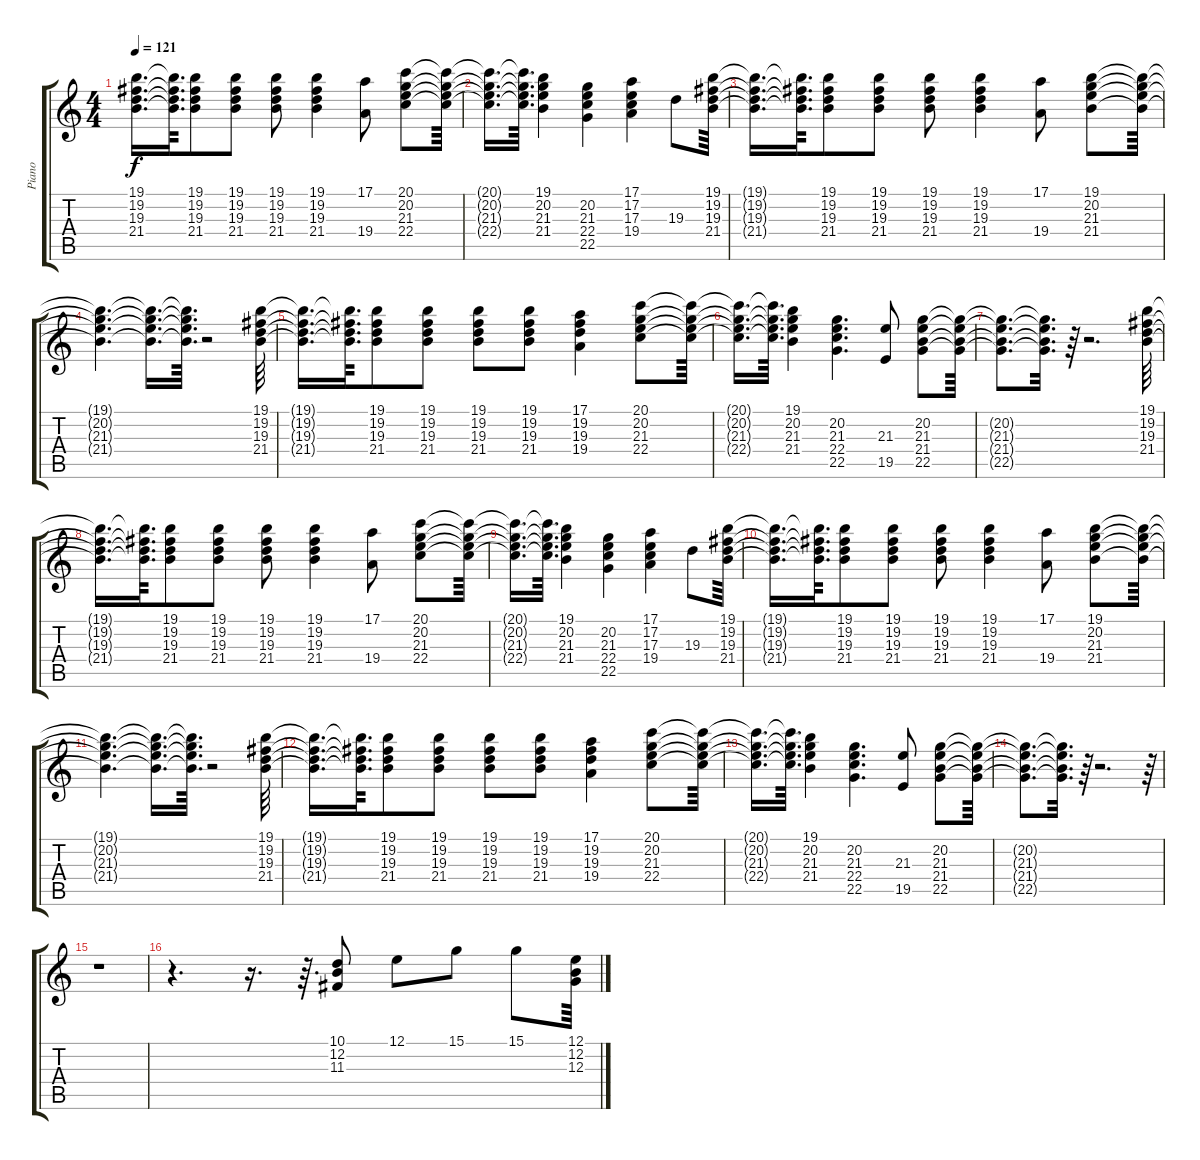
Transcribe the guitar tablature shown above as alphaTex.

\track ("Piano" "Piano") {instrument electricpiano1}
\staff {score tabs}
\tuning (E4 B3 G3 D3 A2 E2) {hide}
\ts (4 4)
\tempo 121
\clef g2
\ks c
(19.1{t} 19.2{t} 19.3{t} 21.4{t}).16{d dy f} (19.1{t} 19.2{t} 19.3{t} 21.4{t}).64{d} (19.1 19.2 19.3 21.4).8 (19.1 19.2 19.3 21.4).8 (19.1 19.2 19.3 21.4).8 (19.1 19.2 19.3 21.4).4 (17.1 19.4).8 (20.1 20.2 21.3 22.4).8 (20.1{t} 20.2{t} 21.3{t} 22.4{t}).64 |
(20.1{t} 20.2{t} 21.3{t} 22.4{t}).16{d} (20.1{t} 20.2{t} 21.3{t} 22.4{t}).64{d} (19.1 20.2 21.3 21.4).4 (20.2 21.3 22.4 22.5).4 (17.1 17.2 17.3 19.4).4 19.3.8 (19.1 19.2 19.3 21.4).64 |
(19.1{t} 19.2{t} 19.3{t} 21.4{t}).16{d} (19.1{t} 19.2{t} 19.3{t} 21.4{t}).64{d} (19.1 19.2 19.3 21.4).8 (19.1 19.2 19.3 21.4).8 (19.1 19.2 19.3 21.4).8 (19.1 19.2 19.3 21.4).4 (17.1 19.4).8 (19.1 20.2 21.3 21.4).8 (19.1{t} 20.2{t} 21.3{t} 21.4{t}).64 |
(19.1{t} 20.2{t} 21.3{t} 21.4{t}).4{d} (19.1{t} 20.2{t} 21.3{t} 21.4{t}).16{d} (19.1{t} 20.2{t} 21.3{t} 21.4{t}).64{d} r.2 (19.1 19.2 19.3 21.4).64 |
(19.1{t} 19.2{t} 19.3{t} 21.4{t}).16{d} (19.1{t} 19.2{t} 19.3{t} 21.4{t}).64{d} (19.1 19.2 19.3 21.4).8 (19.1 19.2 19.3 21.4).8 (19.1 19.2 19.3 21.4).8 (19.1 19.2 19.3 21.4).8 (17.1 19.2 19.3 19.4).4 (20.1 20.2 21.3 22.4).8 (20.1{t} 20.2{t} 21.3{t} 22.4{t}).64 |
(20.1{t} 20.2{t} 21.3{t} 22.4{t}).16{d} (20.1{t} 20.2{t} 21.3{t} 22.4{t}).64{d} (19.1 20.2 21.3 21.4).4 (20.2 21.3 22.4 22.5).4{d} (21.3 19.5).8 (20.2 21.3 21.4 22.5).8 (20.2{t} 21.3{t} 21.4{t} 22.5{t}).64 |
(20.2{t} 21.3{t} 21.4{t} 22.5{t}).8{d} (20.2{t} 21.3{t} 21.4{t} 22.5{t}).32{d} r.64 r.2{d} (19.1 19.2 19.3 21.4).64 |
(19.1{t} 19.2{t} 19.3{t} 21.4{t}).16{d} (19.1{t} 19.2{t} 19.3{t} 21.4{t}).64{d} (19.1 19.2 19.3 21.4).8 (19.1 19.2 19.3 21.4).8 (19.1 19.2 19.3 21.4).8 (19.1 19.2 19.3 21.4).4 (17.1 19.4).8 (20.1 20.2 21.3 22.4).8 (20.1{t} 20.2{t} 21.3{t} 22.4{t}).64 |
(20.1{t} 20.2{t} 21.3{t} 22.4{t}).16{d} (20.1{t} 20.2{t} 21.3{t} 22.4{t}).64{d} (19.1 20.2 21.3 21.4).4 (20.2 21.3 22.4 22.5).4 (17.1 17.2 17.3 19.4).4 19.3.8 (19.1 19.2 19.3 21.4).64 |
(19.1{t} 19.2{t} 19.3{t} 21.4{t}).16{d} (19.1{t} 19.2{t} 19.3{t} 21.4{t}).64{d} (19.1 19.2 19.3 21.4).8 (19.1 19.2 19.3 21.4).8 (19.1 19.2 19.3 21.4).8 (19.1 19.2 19.3 21.4).4 (17.1 19.4).8 (19.1 20.2 21.3 21.4).8 (19.1{t} 20.2{t} 21.3{t} 21.4{t}).64 |
(19.1{t} 20.2{t} 21.3{t} 21.4{t}).4{d} (19.1{t} 20.2{t} 21.3{t} 21.4{t}).16{d} (19.1{t} 20.2{t} 21.3{t} 21.4{t}).64{d} r.2 (19.1 19.2 19.3 21.4).64 |
(19.1{t} 19.2{t} 19.3{t} 21.4{t}).16{d} (19.1{t} 19.2{t} 19.3{t} 21.4{t}).64{d} (19.1 19.2 19.3 21.4).8 (19.1 19.2 19.3 21.4).8 (19.1 19.2 19.3 21.4).8 (19.1 19.2 19.3 21.4).8 (17.1 19.2 19.3 19.4).4 (20.1 20.2 21.3 22.4).8 (20.1{t} 20.2{t} 21.3{t} 22.4{t}).64 |
(20.1{t} 20.2{t} 21.3{t} 22.4{t}).16{d} (20.1{t} 20.2{t} 21.3{t} 22.4{t}).64{d} (19.1 20.2 21.3 21.4).4 (20.2 21.3 22.4 22.5).4{d} (21.3 19.5).8 (20.2 21.3 21.4 22.5).8 (20.2{t} 21.3{t} 21.4{t} 22.5{t}).64 |
(20.2{t} 21.3{t} 21.4{t} 22.5{t}).8{d} (20.2{t} 21.3{t} 21.4{t} 22.5{t}).32{d} r.64 r.2{d} r.64 |
r.1 |
r.4{d} r.16{d} r.64{d} (10.1 12.2 11.3).8 12.1.8 15.1.8 15.1.8 (12.1 12.2 12.3).64
